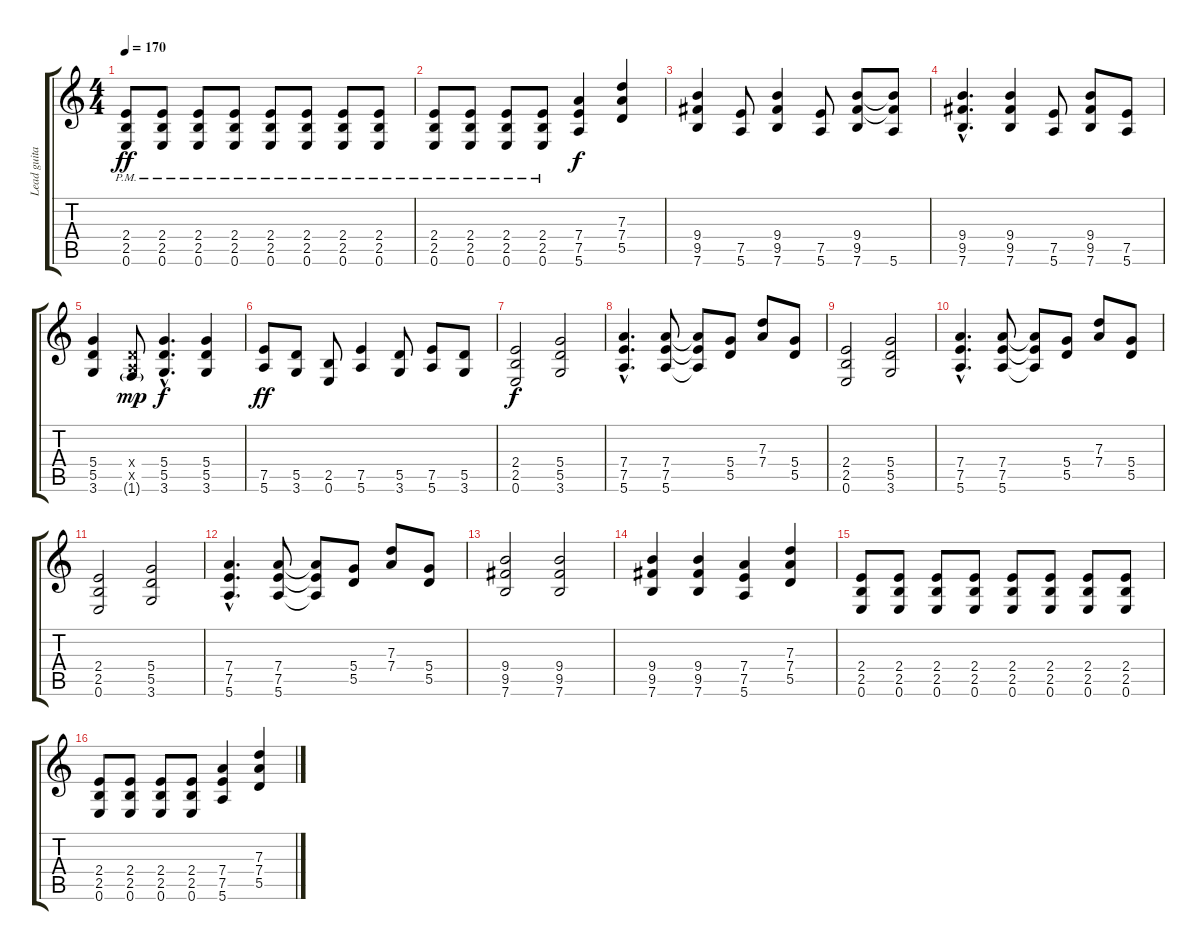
\track ("Lead guitar" "Lead guita") {instrument distortionguitar}
\staff {score tabs}
\tuning (E4 B3 G3 D3 A2 E2) {hide}
\ts (4 4)
\tempo 170
\clef g2
\ks c
(2.4{pm} 2.5{pm} 0.6{pm}).8{dy ff} (2.4{pm} 2.5{pm} 0.6{pm}).8 (2.4{pm} 2.5{pm} 0.6{pm}).8 (2.4{pm} 2.5{pm} 0.6{pm}).8 (2.4{pm} 2.5{pm} 0.6{pm}).8 (2.4{pm} 2.5{pm} 0.6{pm}).8 (2.4{pm} 2.5{pm} 0.6{pm}).8 (2.4{pm} 2.5{pm} 0.6{pm}).8 |
(2.4{pm} 2.5{pm} 0.6{pm}).8 (2.4{pm} 2.5{pm} 0.6{pm}).8 (2.4{pm} 2.5{pm} 0.6{pm}).8 (2.4{pm} 2.5{pm} 0.6{pm}).8 (7.4 7.5 5.6).4{dy f} (7.3 7.4 5.5).4 |
(9.4 9.5 7.6).4 (7.5 5.6).8 (9.4 9.5 7.6).4 (7.5 5.6).8 (9.4 9.5 7.6).8 (9.4{t} 9.5{t} 5.6).8 |
(9.4{hac} 9.5{hac} 7.6{hac}).4{d} (9.4 9.5 7.6).4 (7.5 5.6).8 (9.4 9.5 7.6).8 (7.5 5.6).8 |
(5.4 5.5 3.6).4 (0.4{x} 0.5{x} 1.6{g}).8{dy mp} (5.4{hac} 5.5{hac} 3.6{hac}).4{d dy f} (5.4 5.5 3.6).4 |
(7.5 5.6).8{dy ff} (5.5 3.6).8 (2.5 0.6).8 (7.5 5.6).4 (5.5 3.6).8 (7.5 5.6).8 (5.5 3.6).8 |
(2.4 2.5 0.6).2{dy f} (5.4 5.5 3.6).2 |
(7.4{hac} 7.5{hac} 5.6{hac}).4{d} (7.4 7.5 5.6).8 (7.4{t} 7.5{t} 5.6{t}).8 (5.4 5.5).8 (7.3 7.4).8 (5.4 5.5).8 |
(2.4 2.5 0.6).2 (5.4 5.5 3.6).2 |
(7.4{hac} 7.5{hac} 5.6{hac}).4{d} (7.4 7.5 5.6).8 (7.4{t} 7.5{t} 5.6{t}).8 (5.4 5.5).8 (7.3 7.4).8 (5.4 5.5).8 |
(2.4 2.5 0.6).2 (5.4 5.5 3.6).2 |
(7.4{hac} 7.5{hac} 5.6{hac}).4{d} (7.4 7.5 5.6).8 (7.4{t} 7.5{t} 5.6{t}).8 (5.4 5.5).8 (7.3 7.4).8 (5.4 5.5).8 |
(9.4 9.5 7.6).2 (9.4 9.5 7.6).2 |
(9.4 9.5 7.6).4 (9.4 9.5 7.6).4 (7.4 7.5 5.6).4 (7.3 7.4 5.5).4 |
(2.4 2.5 0.6).8{volume 16 instrument distortionguitar} (2.4 2.5 0.6).8 (2.4 2.5 0.6).8 (2.4 2.5 0.6).8 (2.4 2.5 0.6).8 (2.4 2.5 0.6).8 (2.4 2.5 0.6).8 (2.4 2.5 0.6).8 |
(2.4 2.5 0.6).8 (2.4 2.5 0.6).8 (2.4 2.5 0.6).8 (2.4 2.5 0.6).8 (7.4 7.5 5.6).4 (7.3 7.4 5.5).4
